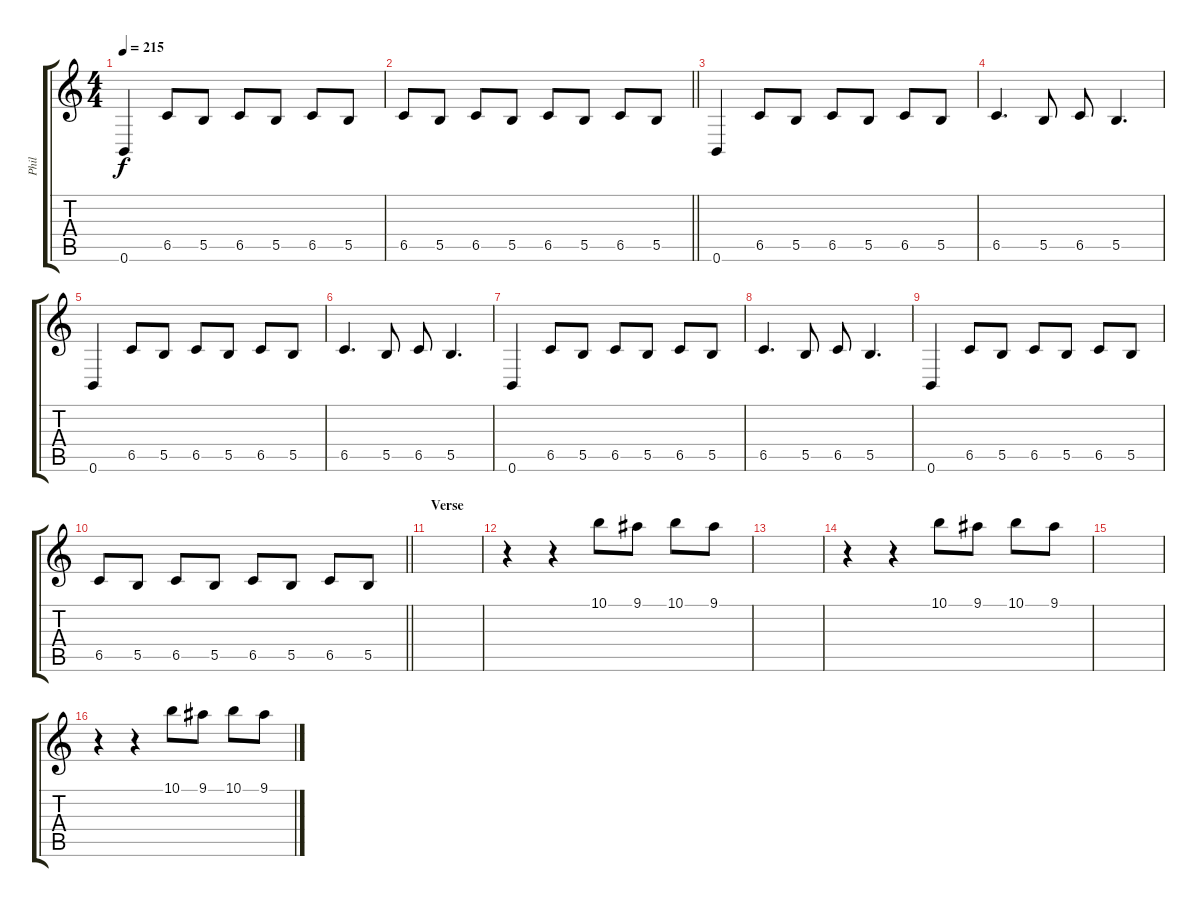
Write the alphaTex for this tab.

\track ("Phil" "Phil") {instrument overdrivenguitar}
\staff {score tabs}
\tuning (Db4 Ab3 E3 B2 Gb2 B1) {hide}
\ts (4 4)
\tempo 215
\clef g2
\ks c
0.6.4{dy f} 6.5.8 5.5.8 6.5.8 5.5.8 6.5.8 5.5.8 |
\barLineRight lightlight
6.5.8 5.5.8 6.5.8 5.5.8 6.5.8 5.5.8 6.5.8 5.5.8 |
0.6.4 6.5.8 5.5.8 6.5.8 5.5.8 6.5.8 5.5.8 |
6.5.4{d} 5.5.8 6.5.8 5.5.4{d} |
0.6.4 6.5.8 5.5.8 6.5.8 5.5.8 6.5.8 5.5.8 |
6.5.4{d} 5.5.8 6.5.8 5.5.4{d} |
0.6.4 6.5.8 5.5.8 6.5.8 5.5.8 6.5.8 5.5.8 |
6.5.4{d} 5.5.8 6.5.8 5.5.4{d} |
0.6.4 6.5.8 5.5.8 6.5.8 5.5.8 6.5.8 5.5.8 |
\barLineRight lightlight
6.5.8 5.5.8 6.5.8 5.5.8 6.5.8 5.5.8 6.5.8 5.5.8 |
\section ("" "Verse")
|
r.4 r.4 10.1.8 9.1.8 10.1.8 9.1.8 |
|
r.4 r.4 10.1.8 9.1.8 10.1.8 9.1.8 |
|
r.4 r.4 10.1.8 9.1.8 10.1.8 9.1.8
